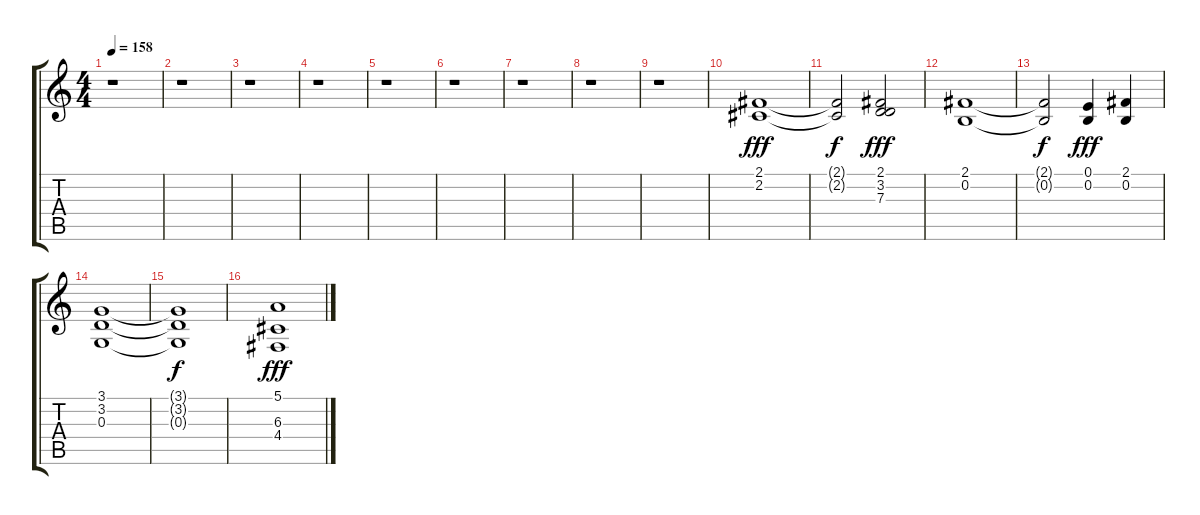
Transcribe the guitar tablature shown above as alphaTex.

\track "" {instrument stringensemble2}
\staff {score tabs}
\tuning (E4 B3 G3 D3 A2 E2) {hide}
\ts (4 4)
\tempo 158
\clef g2
\ks c
r.1{dy f} |
r.1 |
r.1 |
r.1 |
r.1 |
r.1 |
r.1 |
r.1 |
r.1 |
(2.1 2.2).1{dy fff} |
(2.1{t} 2.2{t}).2{dy f} (2.1 3.2 7.3).2{dy fff} |
(2.1 0.2).1 |
(2.1{t} 0.2{t}).2{dy f} (0.1 0.2).4{dy fff} (2.1 0.2).4 |
(3.1 3.2 0.3).1 |
(3.1{t} 3.2{t} 0.3{t}).1{dy f} |
(5.1 6.3 4.4).1{dy fff}
